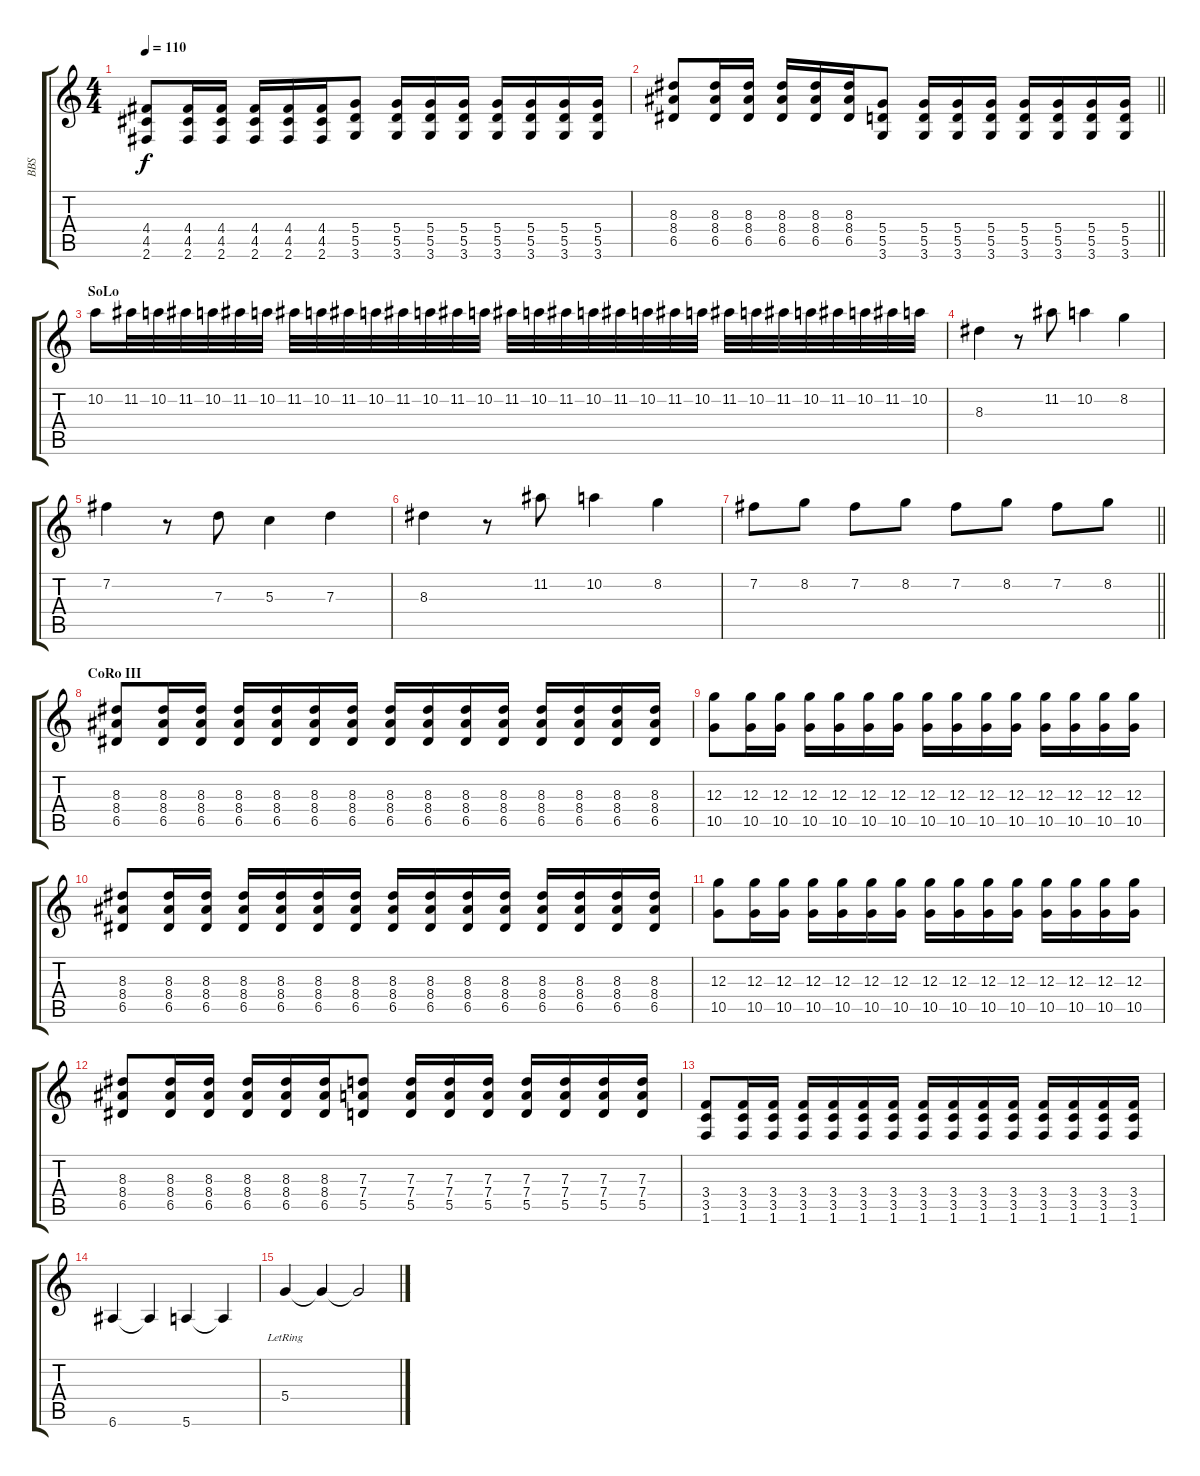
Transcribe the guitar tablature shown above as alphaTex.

\track ("BBS" "BBS") {instrument distortionguitar}
\staff {score tabs}
\tuning (E4 B3 G3 D3 A2 E2) {hide}
\ts (4 4)
\tempo 110
\clef g2
\ks c
(4.4 4.5 2.6).8{dy f} (4.4 4.5 2.6).16 (4.4 4.5 2.6).16 (4.4 4.5 2.6).16 (4.4 4.5 2.6).16 (4.4 4.5 2.6).16 (5.4 5.5 3.6).8 (5.4 5.5 3.6).16 (5.4 5.5 3.6).16 (5.4 5.5 3.6).16 (5.4 5.5 3.6).16 (5.4 5.5 3.6).16 (5.4 5.5 3.6).16 (5.4 5.5 3.6).16 |
\barLineRight lightlight
(8.3 8.4 6.5).8 (8.3 8.4 6.5).16 (8.3 8.4 6.5).16 (8.3 8.4 6.5).16 (8.3 8.4 6.5).16 (8.3 8.4 6.5).16 (5.4 5.5 3.6).8 (5.4 5.5 3.6).16 (5.4 5.5 3.6).16 (5.4 5.5 3.6).16 (5.4 5.5 3.6).16 (5.4 5.5 3.6).16 (5.4 5.5 3.6).16 (5.4 5.5 3.6).16 |
\section ("" "SoLo")
10.2.16 11.2.32 10.2.32 11.2.32 10.2.32 11.2.32 10.2.32 11.2.32 10.2.32 11.2.32 10.2.32 11.2.32 10.2.32 11.2.32 10.2.32 11.2.32 10.2.32 11.2.32 10.2.32 11.2.32 10.2.32 11.2.32 10.2.32 11.2.32 10.2.32 11.2.32 10.2.32 11.2.32 10.2.32 11.2.32 10.2.32 |
8.3.4 r.8 11.2.8 10.2.4 8.2.4 |
7.2.4 r.8 7.3.8 5.3.4 7.3.4 |
8.3.4 r.8 11.2.8 10.2.4 8.2.4 |
\barLineRight lightlight
7.2.8 8.2.8 7.2.8 8.2.8 7.2.8 8.2.8 7.2.8 8.2.8 |
\section ("" "CoRo III")
(8.3 8.4 6.5).8 (8.3 8.4 6.5).16 (8.3 8.4 6.5).16 (8.3 8.4 6.5).16 (8.3 8.4 6.5).16 (8.3 8.4 6.5).16 (8.3 8.4 6.5).16 (8.3 8.4 6.5).16 (8.3 8.4 6.5).16 (8.3 8.4 6.5).16 (8.3 8.4 6.5).16 (8.3 8.4 6.5).16 (8.3 8.4 6.5).16 (8.3 8.4 6.5).16 (8.3 8.4 6.5).16 |
(12.3 10.5).8 (12.3 10.5).16 (12.3 10.5).16 (12.3 10.5).16 (12.3 10.5).16 (12.3 10.5).16 (12.3 10.5).16 (12.3 10.5).16 (12.3 10.5).16 (12.3 10.5).16 (12.3 10.5).16 (12.3 10.5).16 (12.3 10.5).16 (12.3 10.5).16 (12.3 10.5).16 |
(8.3 8.4 6.5).8 (8.3 8.4 6.5).16 (8.3 8.4 6.5).16 (8.3 8.4 6.5).16 (8.3 8.4 6.5).16 (8.3 8.4 6.5).16 (8.3 8.4 6.5).16 (8.3 8.4 6.5).16 (8.3 8.4 6.5).16 (8.3 8.4 6.5).16 (8.3 8.4 6.5).16 (8.3 8.4 6.5).16 (8.3 8.4 6.5).16 (8.3 8.4 6.5).16 (8.3 8.4 6.5).16 |
(12.3 10.5).8 (12.3 10.5).16 (12.3 10.5).16 (12.3 10.5).16 (12.3 10.5).16 (12.3 10.5).16 (12.3 10.5).16 (12.3 10.5).16 (12.3 10.5).16 (12.3 10.5).16 (12.3 10.5).16 (12.3 10.5).16 (12.3 10.5).16 (12.3 10.5).16 (12.3 10.5).16 |
(8.3 8.4 6.5).8 (8.3 8.4 6.5).16 (8.3 8.4 6.5).16 (8.3 8.4 6.5).16 (8.3 8.4 6.5).16 (8.3 8.4 6.5).16 (7.3 7.4 5.5).8 (7.3 7.4 5.5).16 (7.3 7.4 5.5).16 (7.3 7.4 5.5).16 (7.3 7.4 5.5).16 (7.3 7.4 5.5).16 (7.3 7.4 5.5).16 (7.3 7.4 5.5).16 |
(3.4 3.5 1.6).8 (3.4 3.5 1.6).16 (3.4 3.5 1.6).16 (3.4 3.5 1.6).16 (3.4 3.5 1.6).16 (3.4 3.5 1.6).16 (3.4 3.5 1.6).16 (3.4 3.5 1.6).16 (3.4 3.5 1.6).16 (3.4 3.5 1.6).16 (3.4 3.5 1.6).16 (3.4 3.5 1.6).16 (3.4 3.5 1.6).16 (3.4 3.5 1.6).16 (3.4 3.5 1.6).16 |
6.6.4 6.6{t}.4 5.6.4 5.6{t}.4 |
5.4{lr}.4 5.4{t}.4 5.4{t}.2
